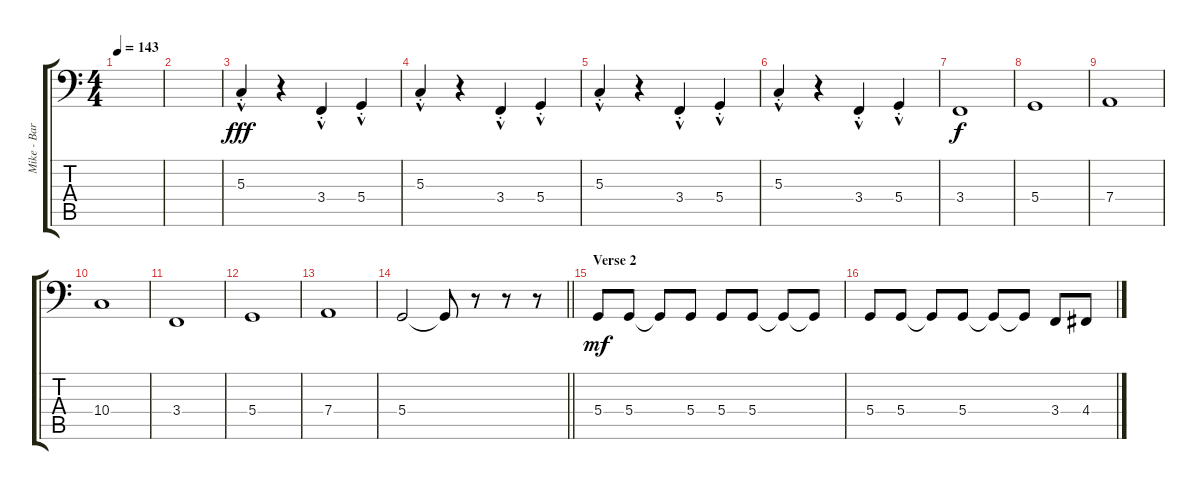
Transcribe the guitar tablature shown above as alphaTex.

\track ("Mike - Bari" "Mike - Bar") {instrument baritonesax}
\staff {score tabs}
\tuning (E3 B2 G2 D2 A1 E1) {hide}
\ts (4 4)
\tempo 143
\clef f4
\ks c
|
|
5.3{hac st}.4{dy fff} r.4 3.4{hac st}.4 5.4{hac st}.4 |
5.3{hac st}.4 r.4 3.4{hac st}.4 5.4{hac st}.4 |
5.3{hac st}.4 r.4 3.4{hac st}.4 5.4{hac st}.4 |
5.3{hac st}.4 r.4 3.4{hac st}.4 5.4{hac st}.4 |
3.4.1{dy f} |
5.4.1 |
7.4.1 |
10.4.1 |
3.4.1 |
5.4.1 |
7.4.1 |
\barLineRight lightlight
5.4.2 5.4{t}.8 r.8 r.8 r.8 |
\section ("" "Verse 2")
5.4.8{dy mf} 5.4.8 5.4{t}.8 5.4.8 5.4.8 5.4.8 5.4{t}.8 5.4{t}.8 |
5.4.8 5.4.8 5.4{t}.8 5.4.8 5.4{t}.8 5.4{t}.8 3.4.8 4.4.8
